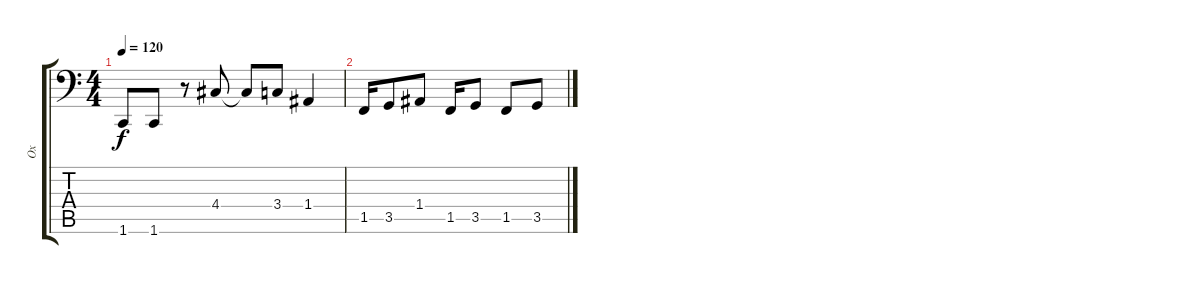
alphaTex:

\track ("Ox" "Ox") {instrument electricbassfinger}
\staff {score tabs}
\tuning (C3 G2 D2 A1 E1 B0) {hide}
\ts (4 4)
\tempo 120
\clef f4
\ks c
1.6.8{dy f} 1.6.8 r.8 4.4.8 4.4{t}.8 3.4.8 1.4.4 |
1.5.16 3.5.8 1.4.8 1.5.16 3.5.8 1.5.8 3.5.8
